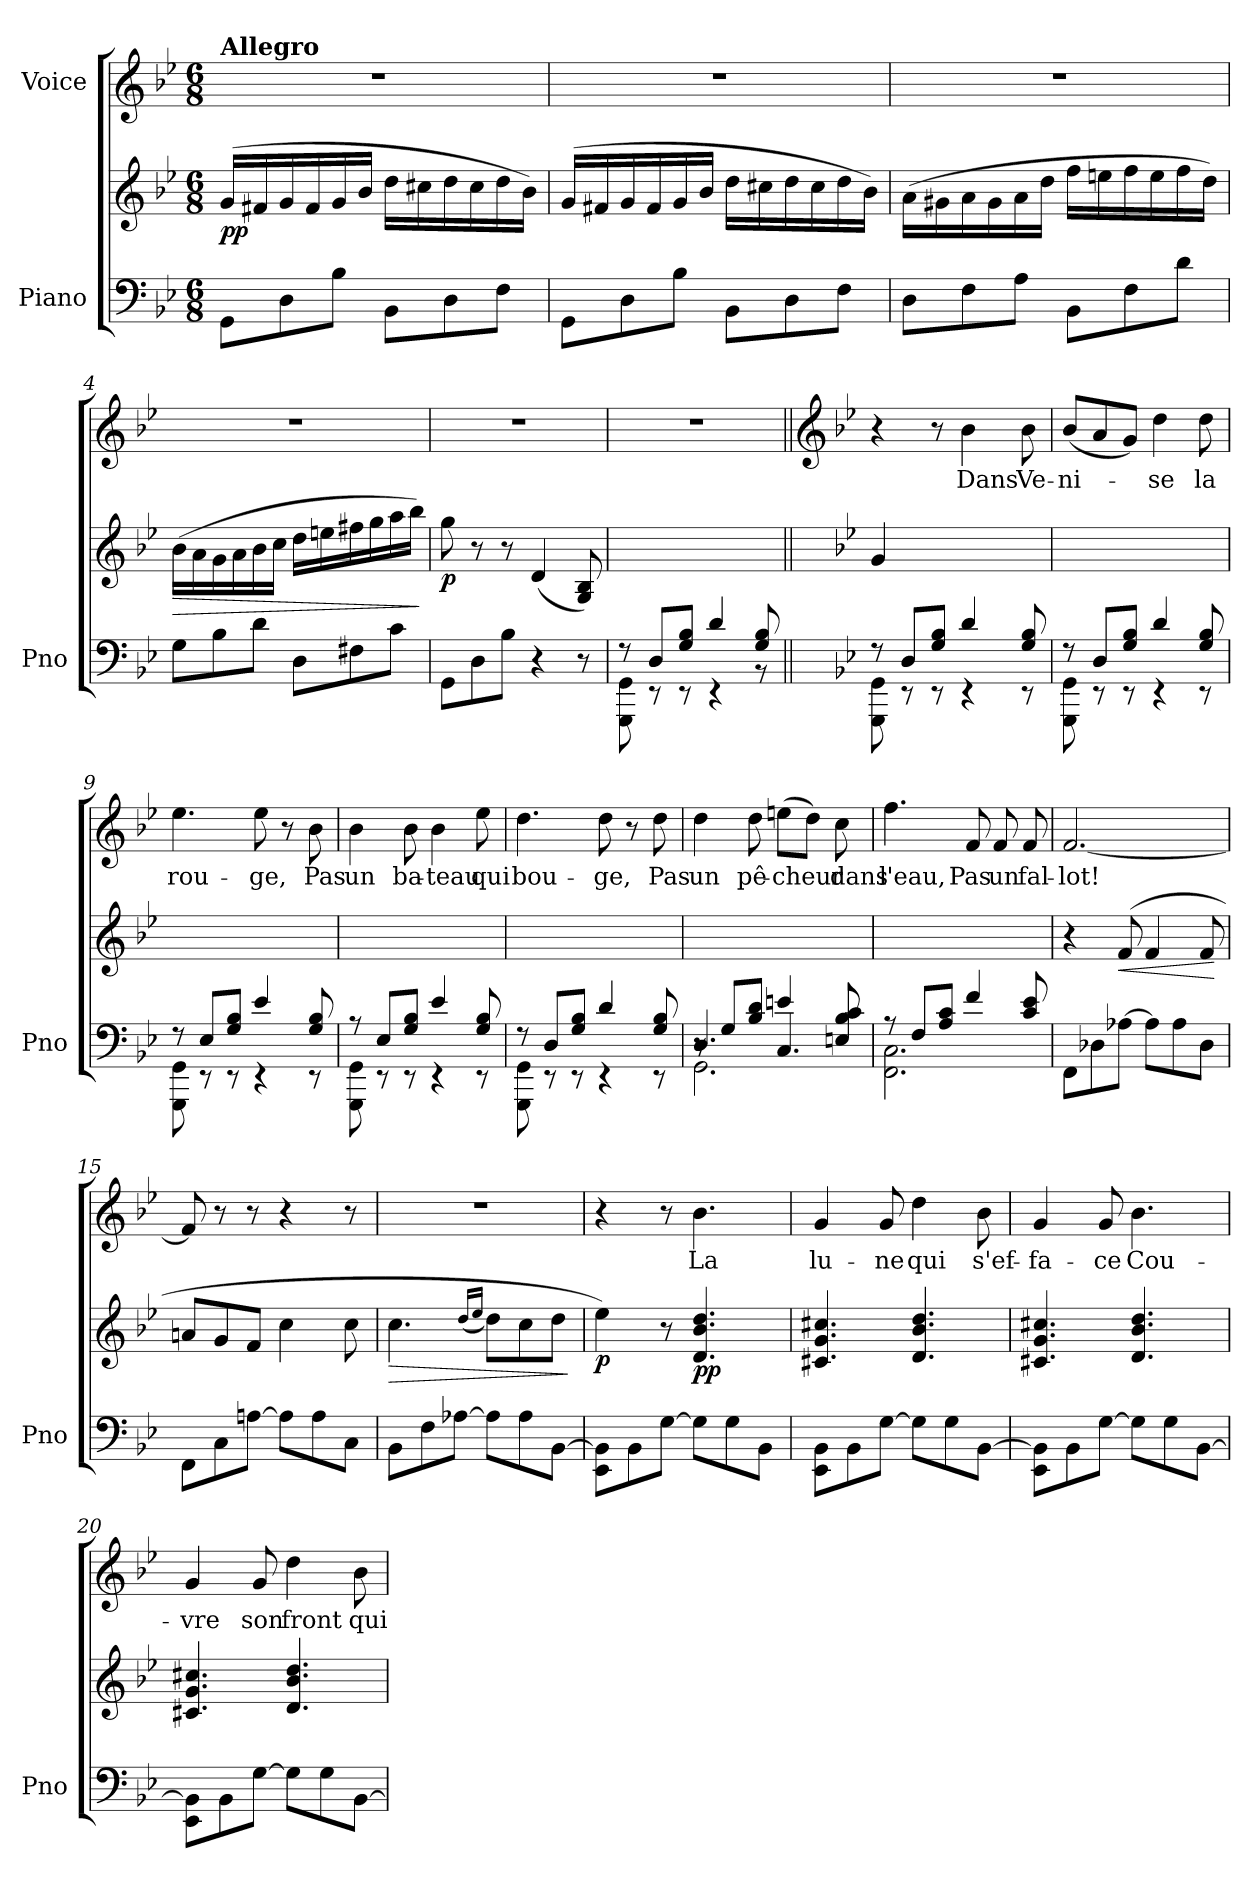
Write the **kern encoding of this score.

**kern	**kern	**dynam	**kern	**text
*part2	*part2	*part2	*part1	*part1
*staff3	*staff2	*staff2/3	*staff1	*staff1
*I"Piano	*	*	*I"Voice	*
*I'Pno	*	*	*	*
*clefF4	*clefG2	*	*clefG2	*
*k[b-e-]	*k[b-e-]	*	*k[b-e-]	*
*M6/8	*M6/8	*	*M6/8	*
=1	=1	=1	=1	=1
!	!	!	!LO:TX:a:B:t=Allegro	!
!	!	!LO:DY:b	!	!
8GG\L	(16g/LL	pp	2.r	.
.	16f#X/	.	.	.
8D\	16g/	.	.	.
.	16f#/	.	.	.
8B-\J	16g/	.	.	.
.	16b-/JJ	.	.	.
8BB-\L	16dd\LL	.	.	.
.	16cc#X\	.	.	.
8D\	16dd\	.	.	.
.	16cc#\	.	.	.
8F\J	16dd\	.	.	.
.	16b-\JJ)	.	.	.
=2	=2	=2	=2	=2
8GG\L	(16g/LL	.	2.r	.
.	16f#X/	.	.	.
8D\	16g/	.	.	.
.	16f#/	.	.	.
8B-\J	16g/	.	.	.
.	16b-/JJ	.	.	.
8BB-\L	16dd\LL	.	.	.
.	16cc#X\	.	.	.
8D\	16dd\	.	.	.
.	16cc#\	.	.	.
8F\J	16dd\	.	.	.
.	16b-\JJ)	.	.	.
!!LO:LB:g=z
=3	=3	=3	=3	=3
8D\L	(16a\LL	.	2.r	.
.	16g#X\	.	.	.
8F\	16a\	.	.	.
.	16g#\	.	.	.
8A\J	16a\	.	.	.
.	16dd\JJ	.	.	.
8BB-\L	16ff\LL	.	.	.
.	16een\	.	.	.
8F\	16ff\	.	.	.
.	16ee\	.	.	.
8d\J	16ff\	.	.	.
.	16dd\JJ)	.	.	.
=4	=4	=4	=4	=4
!	!	!LO:HP:b	!	!
8G\L	(16b-\LL	>	2.r	.
.	16a\	.	.	.
8B-\	16g\	.	.	.
.	16a\	.	.	.
8d\J	16b-\	.	.	.
.	16cc\JJ	.	.	.
8D\L	16dd\LL	.	.	.
.	16een\	.	.	.
8F#X\	16ff#X\	.	.	.
.	16gg\	.	.	.
8c\J	16aa\	.	.	.
.	16bb-\JJ)	.	.	.
.	.	]	.	.
=5	=5	=5	=5	=5
!	!	!LO:DY:b	!	!
8GG\L	8gg\	p	2.r	.
8D\	8r	.	.	.
8B-\J	8r	.	.	.
4r	(4d/	.	.	.
8r	8G/ 8B-/)	.	.	.
!!LO:LB:g=z
=6	=6	=6	=6	=6
*^	*	*	*	*
*	*^	*	*	*	*
8r	8GGG\ 8GG\	8ryy	2.ryy	.	2.r	.
*	*v	*v	*	*	*	*
8D/L	8r	.	.	.	.
8G/ 8B-/J	8r	.	.	.	.
4d/	4r	.	.	.	.
*	*^	*	*	*	*
8G/ 8B-/	8ryy	8r	.	.	.	.
*v	*v	*v	*	*	*	*
!!LO:PB:g=z
=7||	=7||	=7||	=7||	=7||
*	*	*	*clefG2	*
*	*	*	*k[b-e-]	*
*^	*	*	*	*
8r	8GGG\ 8GG\	4g	.	4r	.
8D/L	8r	.	.	.	.
8G/ 8B-/J	8r	4ryy	.	8r	.
!	!	!	!	!	!LO:LY:b
4d/	4r	.	.	4b-\	Dans
.	.	4ryy	.	.	.
!	!	!	!	!	!LO:LY:b
8G/ 8B-/	8r	.	.	8b-\	Ve-
=8	=8	=8	=8	=8	=8
!	!	!	!	!	!LO:LY:b
8r	8GGG\ 8GG\	2.ryy	.	(8b-/L	-ni-
8D/L	8r	.	.	8a/	.
8G/ 8B-/J	8r	.	.	8g/J)	.
!	!	!	!	!	!LO:LY:b
4d/	4r	.	.	4dd\	-se
!	!	!	!	!	!LO:LY:b
8G/ 8B-/	8r	.	.	8dd\	la
=9	=9	=9	=9	=9	=9
!	!	!	!	!	!LO:LY:b
8r	8GGG\ 8GG\	2.ryy	.	4.ee-\	rou-
8E-/L	8r	.	.	.	.
8G/ 8B-/J	8r	.	.	.	.
!	!	!	!	!	!LO:LY:b
4e-/	4r	.	.	8ee-\	-ge,
.	.	.	.	8r	.
!	!	!	!	!	!LO:LY:b
8G/ 8B-/	8r	.	.	8b-\	Pas
=10	=10	=10	=10	=10	=10
!	!	!	!	!	!LO:LY:b
8r	8GGG\ 8GG\	2.ryy	.	4b-\	un
8E-/L	8r	.	.	.	.
!	!	!	!	!	!LO:LY:b
8G/ 8B-/J	8r	.	.	8b-\	ba-
!	!	!	!	!	!LO:LY:b
4e-/	4r	.	.	4b-\	-teau
!	!	!	!	!	!LO:LY:b
8G/ 8B-/	8r	.	.	8ee-\	qui
=11	=11	=11	=11	=11	=11
!	!	!	!	!	!LO:LY:b
8r	8GGG\ 8GG\	2.ryy	.	4.dd\	bou-
8D/L	8r	.	.	.	.
8G/ 8B-/J	8r	.	.	.	.
!	!	!	!	!	!LO:LY:b
4d/	4r	.	.	8dd\	-ge,
.	.	.	.	8r	.
!	!	!	!	!	!LO:LY:b
8G/ 8B-/	8r	.	.	8dd\	Pas
!!LO:LB:g=z
=12	=12	=12	=12	=12	=12
*	*^	*	*	*	*
!	!	!	!	!	!	!LO:LY:b
8r	4.D/	2.GG\	2.ryy	.	4dd\	un
8G/L	.	.	.	.	.	.
!	!	!	!	!	!	!LO:LY:b
8B-/ 8d/J	.	.	.	.	8dd\	pê-
!	!	!	!	!	!	!LO:LY:b
4en/	4.C/	.	.	.	(8een\L	-cheur
.	.	.	.	.	8dd\J)	.
!	!	!	!	!	!	!LO:LY:b
8En/ 8B-/ 8c/	.	.	.	.	8cc\	dans
*	*v	*v	*	*	*	*
=13	=13	=13	=13	=13	=13
!	!	!	!	!	!LO:LY:b
8r	2.FF\ 2.C\	2.ryy	.	4.ff\	l'eau,
8F/L	.	.	.	.	.
8A/ 8c/J	.	.	.	.	.
!	!	!	!	!	!LO:LY:b
4f/	.	.	.	8f/	Pas
!	!	!	!	!	!LO:LY:b
.	.	.	.	8f/	un
!	!	!	!	!	!LO:LY:b
8c/ 8e-/	.	.	.	8f/	fal-
*v	*v	*	*	*	*
=14	=14	=14	=14	=14
!	!	!	!	!LO:LY:b
8FF\L	4r	.	[2.f/	-lot!
8D-X\	.	.	.	.
!	!	!LO:HP:b	!	!
[8A-X\J	(8f/	<	.	.
8A-\L]	4f/	.	.	.
8A-\	.	.	.	.
8D-\J	8f/	.	.	.
.	.	[	.	.
=15	=15	=15	=15	=15
8FF\L	8an/L	.	8f/]	.
8C\	8g/	.	8r	.
[8An\J	8f/J	.	8r	.
8A\L]	4cc\	.	4r	.
8A\	.	.	.	.
8C\J	8cc\	.	8r	.
!!LO:PB:g=z
=16	=16	=16	=16	=16
!	!	!LO:HP:b	!	!
8BB-\L	4.cc\	>	2.r	.
8F\	.	.	.	.
[8A-X\J	.	.	.	.
.	(16qdd/LL	.	.	.
.	16qee-/JJ	.	.	.
8A-\L]	8dd\L)	.	.	.
8A-\	8cc\	.	.	.
[8BB-\J	8dd\J	.	.	.
.	.	]	.	.
=17	=17	=17	=17	=17
!	!	!LO:DY:b	!	!
8EE-\ 8BB-\]L	4ee-\)	p	4r	.
8BB-\	.	.	.	.
[8G\J	8r	.	8r	.
!	!	!LO:DY:b	!	!LO:LY:b
8G\L]	4.d/ 4.b-/ 4.dd/	pp	4.b-\	La
8G\	.	.	.	.
8BB-\J	.	.	.	.
=18	=18	=18	=18	=18
!	!	!	!	!LO:LY:b
8EE-\ 8BB-\L	4.c#X/ 4.g/ 4.cc#X/	.	4g/	lu-
8BB-\	.	.	.	.
!	!	!	!	!LO:LY:b
[8G\J	.	.	8g/	-ne
!	!	!	!	!LO:LY:b
8G\L]	4.d/ 4.b-/ 4.dd/	.	4dd\	qui
8G\	.	.	.	.
!	!	!	!	!LO:LY:b
[8BB-\J	.	.	8b-\	s'ef-
=19	=19	=19	=19	=19
!	!	!	!	!LO:LY:b
8EE-\ 8BB-\]L	4.c#X/ 4.g/ 4.cc#X/	.	4g/	-fa-
8BB-\	.	.	.	.
!	!	!	!	!LO:LY:b
[8G\J	.	.	8g/	-ce
!	!	!	!	!LO:LY:b
8G\L]	4.d/ 4.b-/ 4.dd/	.	4.b-\	Cou-
8G\	.	.	.	.
[8BB-\J	.	.	.	.
!!LO:LB:g=z
=20	=20	=20	=20	=20
!	!	!	!	!LO:LY:b
8EE-\ 8BB-\]L	4.c#X/ 4.g/ 4.cc#X/	.	4g/	-vre
8BB-\	.	.	.	.
!	!	!	!	!LO:LY:b
[8G\J	.	.	8g/	son
!	!	!	!	!LO:LY:b
8G\L]	4.d/ 4.b-/ 4.dd/	.	4dd\	front
8G\	.	.	.	.
!	!	!	!	!LO:LY:b
[8BB-\J	.	.	8b-\	qui
=	=	=	=	=
*-	*-	*-	*-	*-
